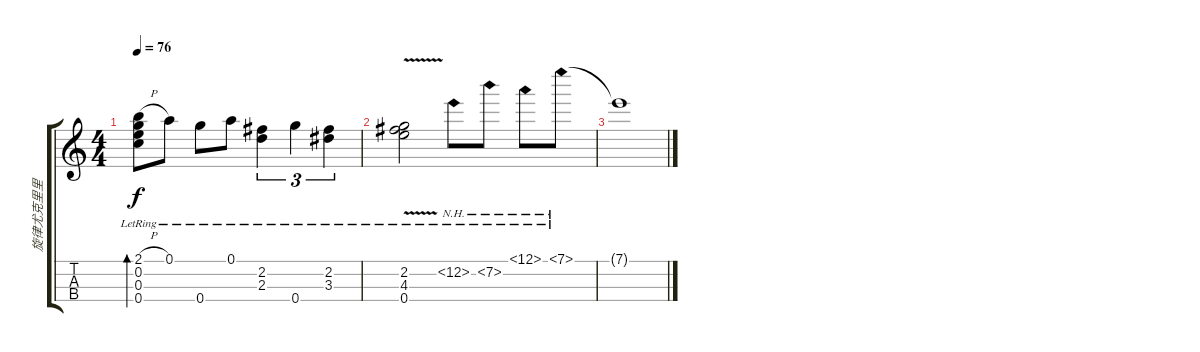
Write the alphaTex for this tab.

\track ("旋律尤克里里" "旋律尤克里里") {instrument acousticguitarnylon}
\staff {score tabs}
\tuning (A4 E4 C4 G4) {hide}
\ts (4 4)
\tempo 76
\clef g2
\ks c
(2.1{h lr} 0.2{lr} 0.3{lr} 0.4{lr}).8{bd 60 dy f} 0.1{lr}.8 0.4{lr}.8 0.1{lr}.8 (2.2{lr} 2.3{lr}).4{tu (3 2)} 0.4{lr}.4{tu (3 2)} (2.2{lr} 3.3{lr}).4{tu (3 2)} |
(2.2{v lr} 4.3{lr} 0.4{lr}).2 12.2{nh lr}.8 7.2{nh lr}.8 12.1{nh lr}.8 7.1{nh lr}.8 |
7.1{t}.1
